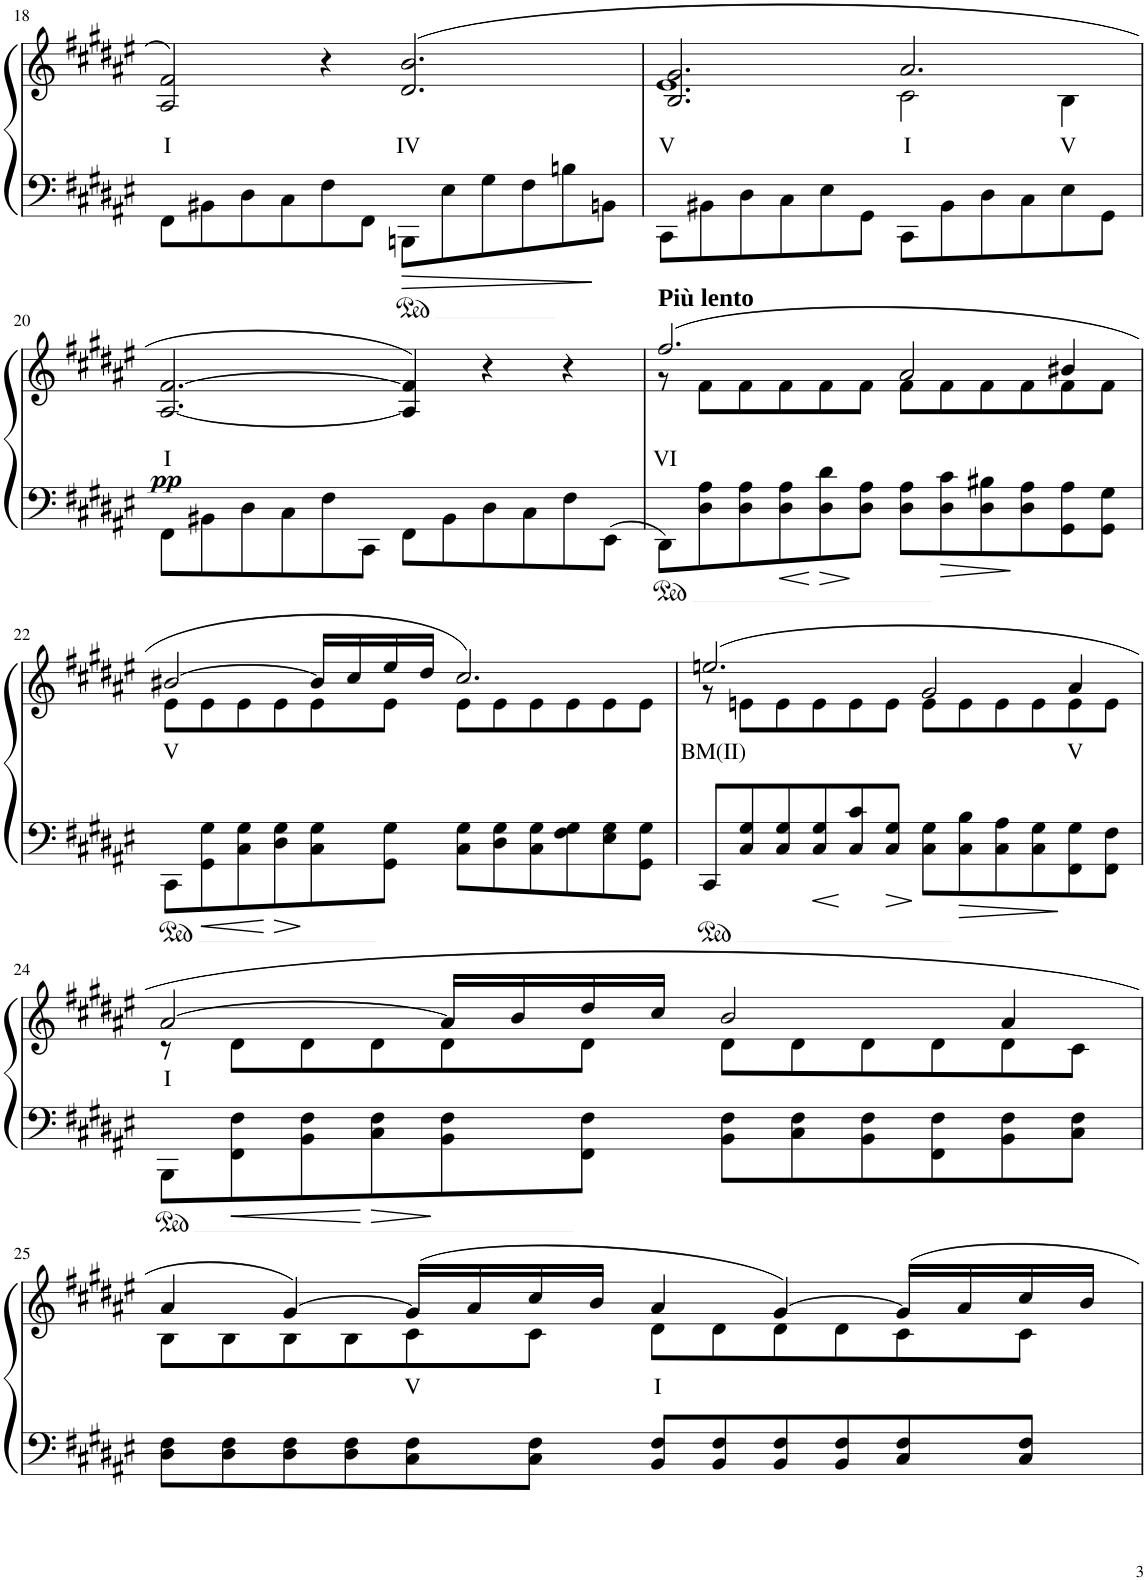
**kern	**kern	**text	**dynam
*part1	*part1	*part1	*part1
*staff2	*staff1	*staff1	*staff1/2
*I"Piano	*	*	*
*I'Pno	*	*	*
!!LO:PB:g=z
*clefF4	*clefG2	*	*
*k[f#c#g#d#a#e#]	*k[f#c#g#d#a#e#]	*	*
*M6/4	*M6/4	*	*
=18	=18	=18	=18
!	!	!LO:LY:b	!
8FF#\L	2A#/ 2f#/	I	.
8BB#X\	.	.	.
8D#\	.	.	.
8C#\	.	.	.
8F#\	4r	.	.
8FF#\J	.	.	.
!	!	!LO:LY:b	!
8BBBn\L	(2.d#/ 2.b/	IV	.
8E#\	.	.	.
8G#\	.	.	.
8F#\	.	.	.
8Bn\	.	.	.
8BBn\J	.	.	.
=19	=19	=19	=19
!	!	!LO:LY:b	!
*	*^	*	*
*	*	*^	*	*
8CC#\L	2.B/ 2.g#/	1.e#	2.ryy	V	.
8BB#X\	.	.	.	.	.
8D#\	.	.	.	.	.
8C#\	.	.	.	.	.
8E#\	.	.	.	.	.
8GG#\J	.	.	.	.	.
!	!	!	!	!LO:LY:b	!
8CC#\L	2.a#/	.	2c#\	I	.
8BB#\	.	.	.	.	.
8D#\	.	.	.	.	.
8C#\	.	.	.	.	.
!	!	!	!	!LO:LY:b	!
8E#\	.	.	4B\	V	.
8GG#\J	.	.	.	.	.
*	*v	*v	*v	*	*
!!LO:LB:g=z
=20	=20	=20	=20
!	!	!LO:LY:b	!LO:DY:b
8FF#\L	[2.A#/ [>2.f#/	I	pp
8BB#X\	.	.	.
8D#\	.	.	.
8C#\	.	.	.
8F#\	.	.	.
8CC#\J	.	.	.
8FF#\L	4A#/] 4f#/])	.	.
8BB#\	.	.	.
8D#\	4r	.	.
8C#\	.	.	.
8F#\	4r	.	.
8EE#\J	.	.	.
=21	=21	=21	=21
!	!LO:TX:a:B:t=Più lento	!	!
!	!	!LO:LY:b	!
*	*^	*	*
8DD#\L	(2.ff#/	8r	VI	.
8D#\ 8A#\	.	8f#\L	.	.
8D#\ 8A#\	.	8f#\	.	.
8D#\ 8A#\	.	8f#\	.	.
8D#\ 8d#\	.	8f#\	.	.
8D#\ 8A#\J	.	8f#\J	.	.
8D#\ 8A#\L	2a#/	8f#\L	.	.
8D#\ 8c#\	.	8f#\	.	.
8D#\ 8B#X\	.	8f#\	.	.
8D#\ 8A#\	.	8f#\	.	.
8GG#\ 8A#\	4b#X/	8f#\	.	.
8GG#\ 8G#\J	.	8f#\J	.	.
!!LO:LB:g=z	!!
=22	=22	=22	=22	=22
!	!	!	!LO:LY:b	!
8CC#\L	[2b#X/	8e#\L	V	.
8GG#\ 8G#\	.	8e#\	.	.
8C#\ 8G#\	.	8e#\	.	.
8D#\ 8G#\	.	8e#\	.	.
8C#\ 8G#\	16b#/LL]	8e#\	.	.
.	16cc#/	.	.	.
8GG#\ 8G#\J	16ee#/	8e#\J	.	.
.	16dd#/JJ	.	.	.
8C#\ 8G#\L	2.cc#/)	8e#\L	.	.
8D#\ 8G#\	.	8e#\	.	.
8C#\ 8G#\	.	8e#\	.	.
8F#\ 8G#\	.	8e#\	.	.
8E#\ 8G#\	.	8e#\	.	.
8GG#\ 8G#\J	.	8e#\J	.	.
=23	=23	=23	=23	=23
!	!	!	!LO:LY:b	!
8CC#/L	(2.een/	8r	BM(II)	.
8C#/ 8G#/	.	8en\L	.	.
8C#/ 8G#/	.	8e\	.	.
8C#/ 8G#/	.	8e\	.	.
8C#/ 8c#/	.	8e\	.	.
8C#/ 8G#/J	.	8e\J	.	.
8C#\ 8G#\L	2g#/	8e\L	.	.
8C#\ 8B\	.	8e\	.	.
8C#\ 8A#\	.	8e\	.	.
8C#\ 8G#\	.	8e\	.	.
!	!	!	!LO:LY:b	!
8FF#\ 8G#\	4a#/	8e\	V	.
8FF#\ 8F#\J	.	8e\J	.	.
!!LO:LB:g=z	!!
=24	=24	=24	=24	=24
!	!	!	!LO:LY:b	!
8BBB\L	[2a#/	8r	I	.
8FF#\ 8F#\	.	8d#\L	.	.
8BB\ 8F#\	.	8d#\	.	.
8C#\ 8F#\	.	8d#\	.	.
8BB\ 8F#\	16a#/LL]	8d#\	.	.
.	16b/	.	.	.
8FF#\ 8F#\J	16dd#/	8d#\J	.	.
.	16cc#/JJ	.	.	.
8BB\ 8F#\L	2b/	8d#\L	.	.
8C#\ 8F#\	.	8d#\	.	.
8BB\ 8F#\	.	8d#\	.	.
8FF#\ 8F#\	.	8d#\	.	.
8BB\ 8F#\	4a#/	8d#\	.	.
8C#\ 8F#\J	.	8c#\J	.	.
!!LO:LB:g=z	!!
=25	=25	=25	=25	=25
8D#\ 8F#\L	4a#/	8B\L	.	.
8D#\ 8F#\	.	8B\	.	.
8D#\ 8F#\	[4g#/)	8B\	.	.
8D#\ 8F#\	.	8B\	.	.
!	!	!	!LO:LY:b	!
8C#\ 8F#\	(>16g#/LL]	8c#\	V	.
.	16a#/	.	.	.
8C#\ 8F#\J	16cc#/	8c#\J	.	.
.	16b/JJ	.	.	.
!	!	!	!LO:LY:b	!
8BB/ 8F#/L	4a#/	8d#\L	I	.
8BB/ 8F#/	.	8d#\	.	.
8BB/ 8F#/	[4g#/)	8d#\	.	.
8BB/ 8F#/	.	8d#\	.	.
8C#/ 8F#/	16g#/LL]	8c#\	.	.
.	16a#/	.	.	.
8C#/ 8F#/J	16cc#/	8c#\J	.	.
.	16b/JJ	.	.	.
*	*v	*v	*	*
=	=	=	=
*-	*-	*-	*-
